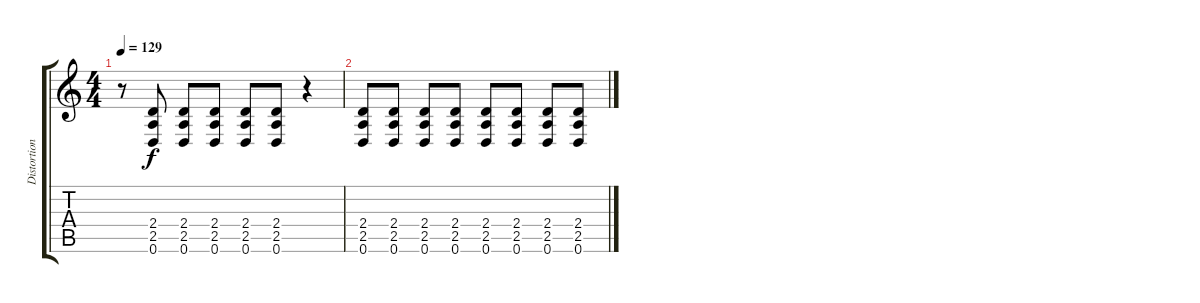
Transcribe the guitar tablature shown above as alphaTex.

\track ("Distortion Guitar 1" "Distortion") {instrument distortionguitar}
\staff {score tabs}
\tuning (D4 A3 F3 C3 G2 D2) {hide}
\ts (4 4)
\tempo 129
\clef g2
\ks c
r.8{dy f} (2.4 2.5 0.6).8 (2.4 2.5 0.6).8 (2.4 2.5 0.6).8 (2.4 2.5 0.6).8 (2.4 2.5 0.6).8 r.4 |
(2.4 2.5 0.6).8 (2.4 2.5 0.6).8 (2.4 2.5 0.6).8 (2.4 2.5 0.6).8 (2.4 2.5 0.6).8 (2.4 2.5 0.6).8 (2.4 2.5 0.6).8 (2.4 2.5 0.6).8
